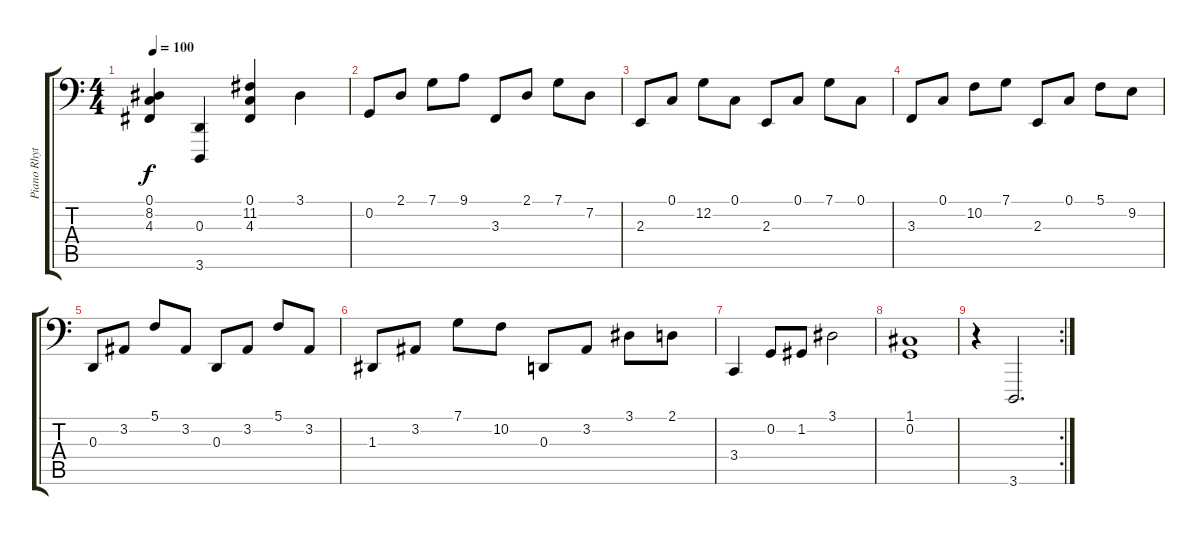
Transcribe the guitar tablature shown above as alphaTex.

\track ("Piano Rhythm" "Piano Rhyt") {instrument acousticgrandpiano}
\staff {score tabs}
\tuning (C3 G2 D2 A1 E1 B0) {hide}
\ts (4 4)
\tempo 100
\clef f4
\ks c
(0.1 8.2 4.3).4{dy f} (0.3 3.6).4 (0.1 11.2 4.3).4 3.1.4 |
0.2.8 2.1.8 7.1.8 9.1.8 3.3.8 2.1.8 7.1.8 7.2.8 |
2.3.8 0.1.8 12.2.8 0.1.8 2.3.8 0.1.8 7.1.8 0.1.8 |
3.3.8 0.1.8 10.2.8 7.1.8 2.3.8 0.1.8 5.1.8 9.2.8 |
0.3.8 3.2.8 5.1.8 3.2.8 0.3.8 3.2.8 5.1.8 3.2.8 |
1.3.8 3.2.8 7.1.8 10.2.8 0.3.8 3.2.8 3.1.8 2.1.8 |
3.4.4 0.2.8 1.2.8 3.1.2 |
(1.1 0.2).1 |
\rc 2
r.4 3.6.2{d}
